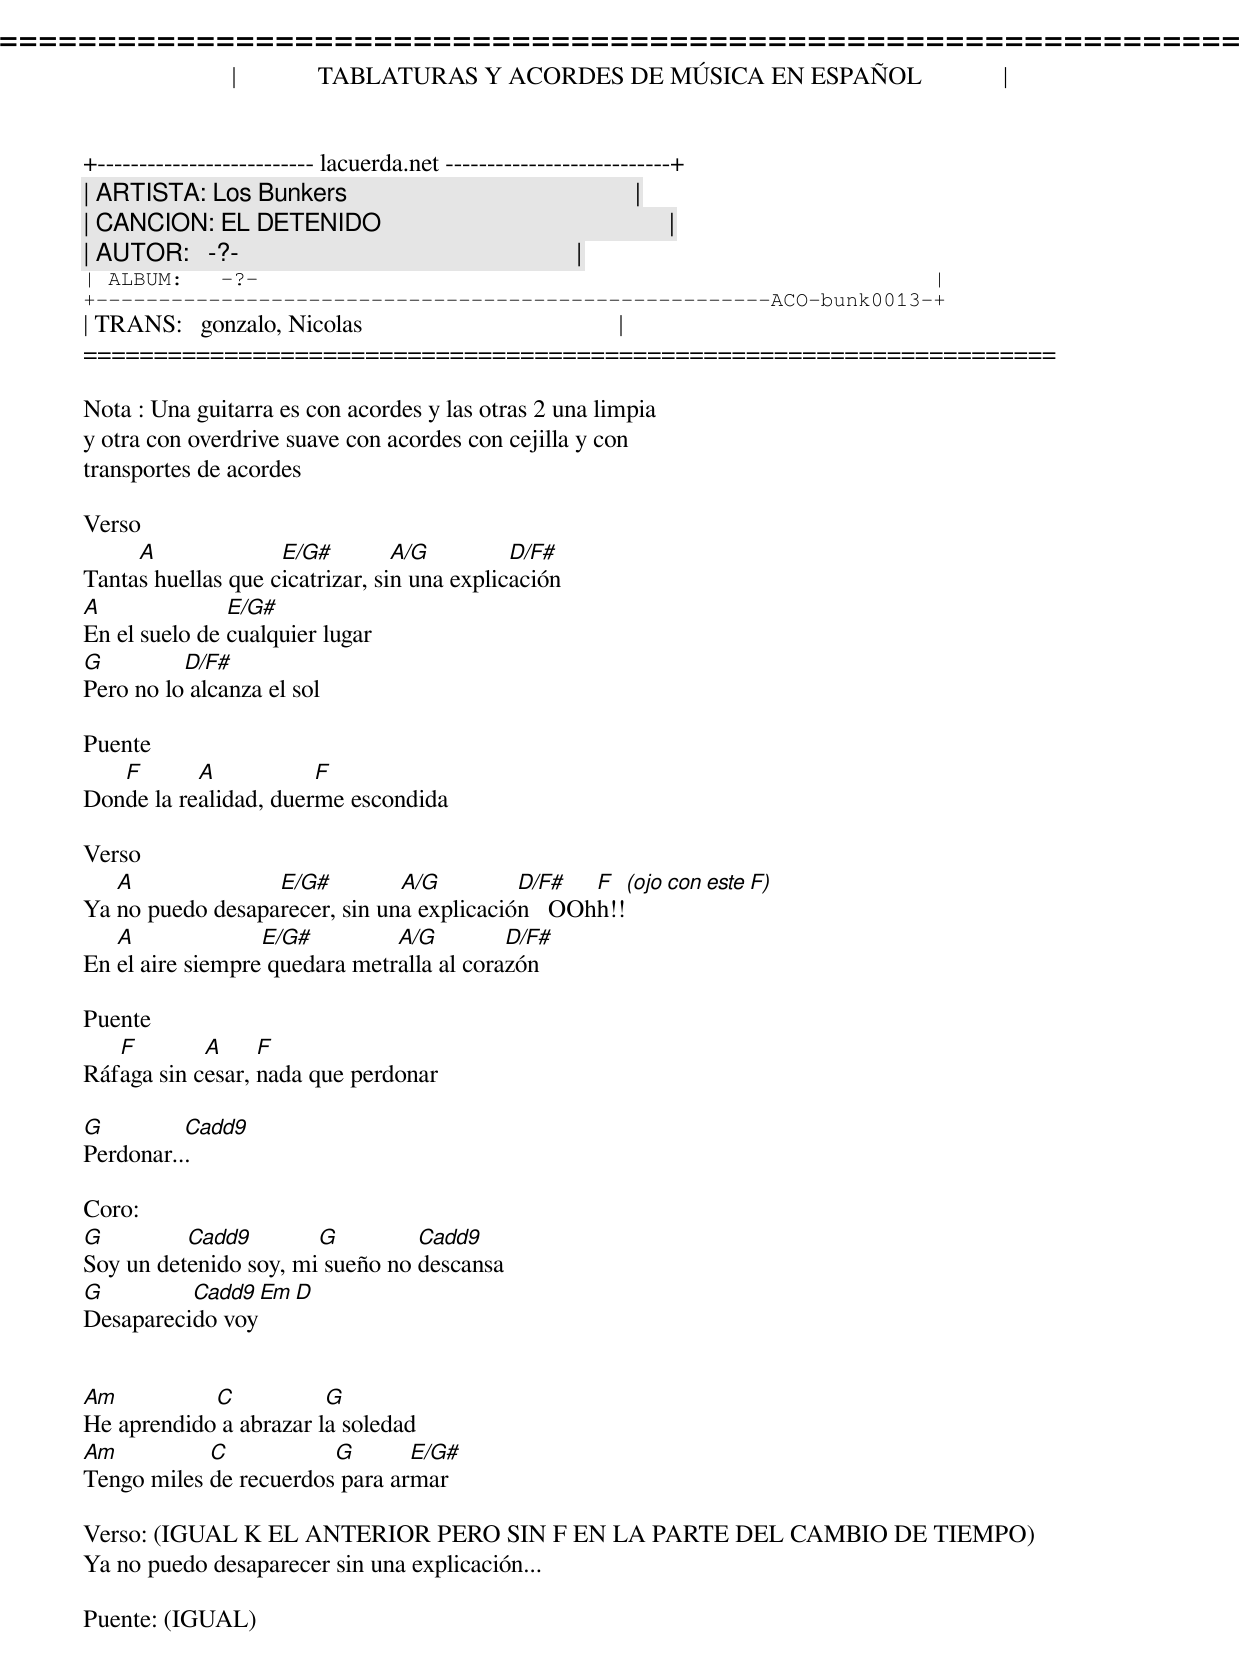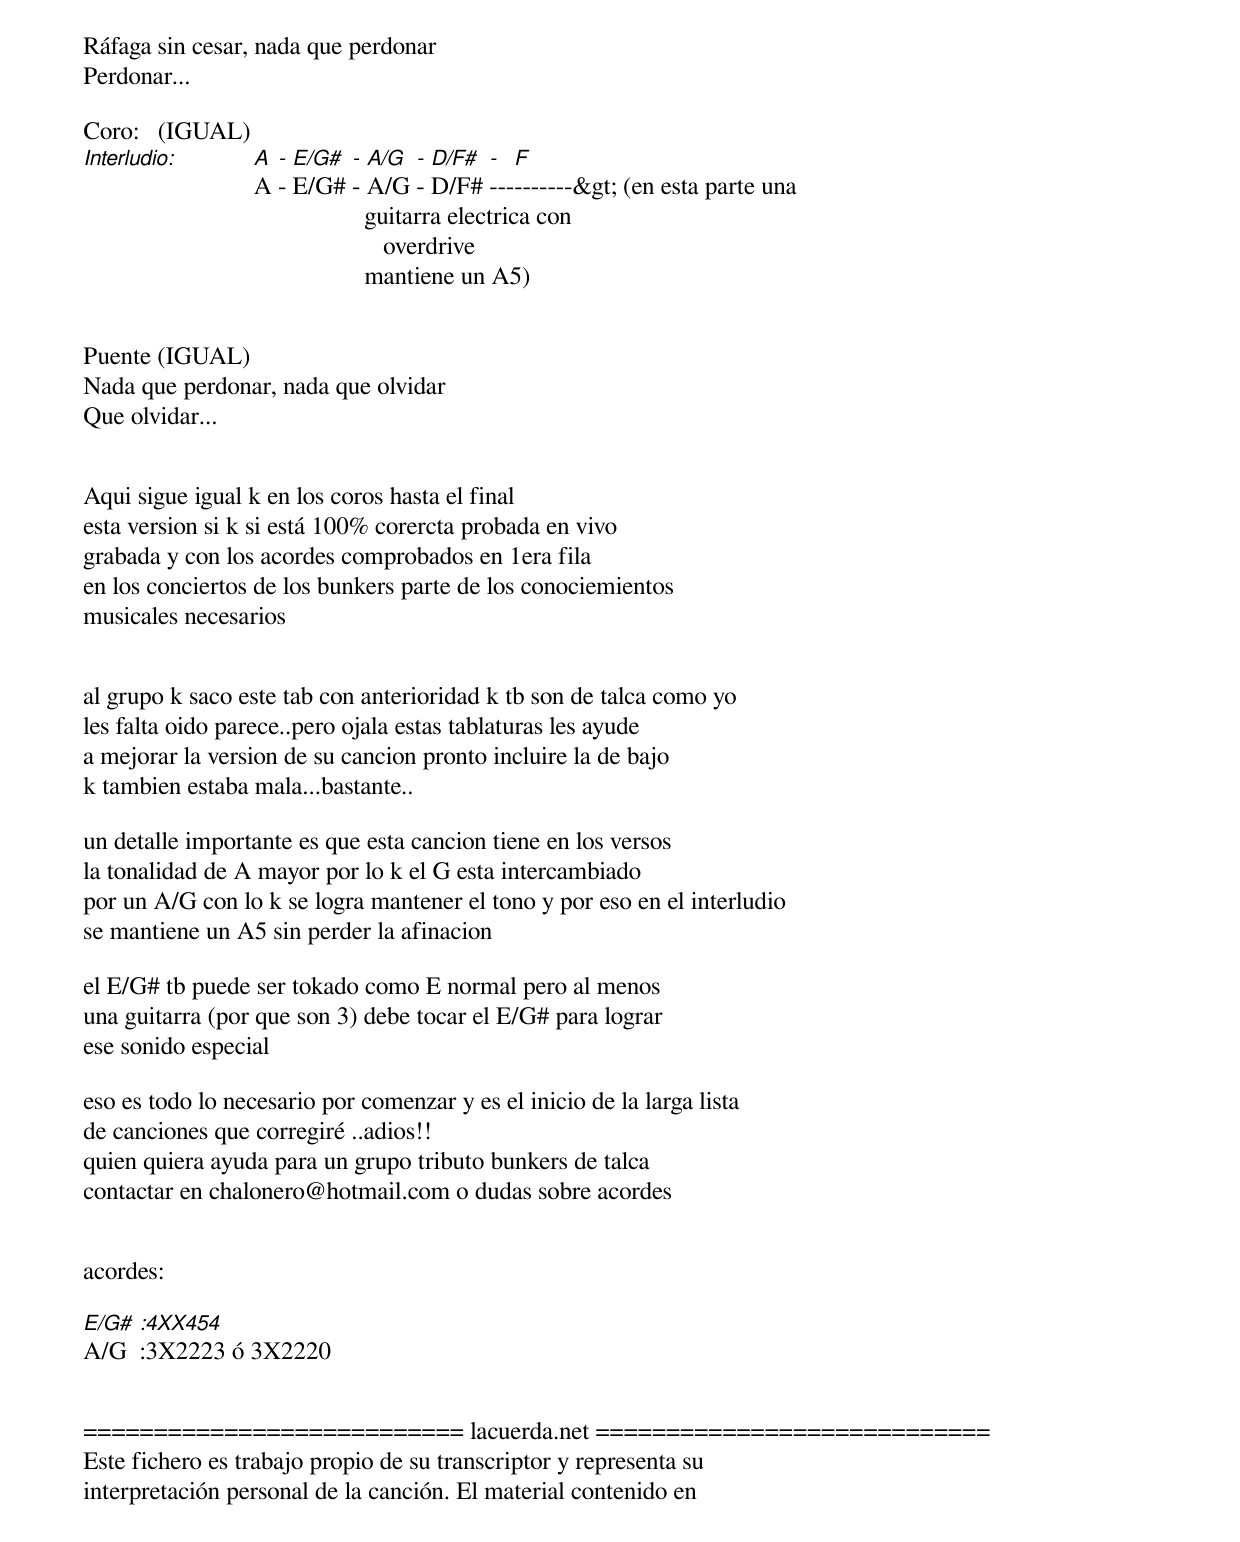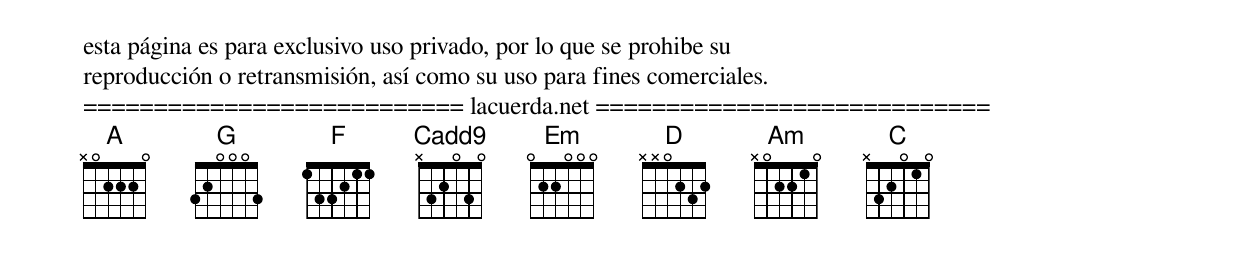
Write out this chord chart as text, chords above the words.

=====================================================================
|             TABLATURAS Y ACORDES DE MÚSICA EN ESPAÑOL             |
+-------------------------- lacuerda.net ---------------------------+
| ARTISTA: Los Bunkers                                              |
| CANCION: EL DETENIDO                                              |
| AUTOR:   -?-                                                      |
| ALBUM:   -?-                                                      |
+------------------------------------------------------ACO-bunk0013-+
| TRANS:   gonzalo, Nicolas                                         |
=====================================================================

Nota : Una guitarra es con acordes y las otras 2 una limpia
y otra con overdrive suave con acordes con cejilla y con
transportes de acordes

Verso
     A              E/G#         A/G         D/F#
Tantas huellas que cicatrizar, sin una explicación
A              E/G#
En el suelo de cualquier lugar
G         D/F#
Pero no lo alcanza el sol

Puente
   F       A           F
Donde la realidad, duerme escondida

Verso
   A              E/G#         A/G         D/F#   F   (ojo con este F)
Ya no puedo desaparecer, sin una explicación   OOhh!!
   A              E/G#         A/G         D/F#
En el aire siempre quedara metralla al corazón

Puente
   F        A     F
Ráfaga sin cesar, nada que perdonar

G         Cadd9
Perdonar...

Coro:
G         Cadd9        G         Cadd9
Soy un detenido soy, mi sueño no descansa
G         Cadd9       Em          D
Desaparecido voy


Am          C           G
He aprendido a abrazar la soledad
Am          C           G       E/G#
Tengo miles de recuerdos para armar

Verso: (IGUAL K EL ANTERIOR PERO SIN F EN LA PARTE DEL CAMBIO DE TIEMPO)
Ya no puedo desaparecer sin una explicación...

Puente: (IGUAL)
Ráfaga sin cesar, nada que perdonar
Perdonar...

Coro:   (IGUAL)
Interludio: A - E/G# - A/G - D/F# -  F
            A - E/G# - A/G - D/F# ----------&gt; (en esta parte una
                                             guitarra electrica con
                                                overdrive
                                             mantiene un A5)


Puente (IGUAL)
Nada que perdonar, nada que olvidar
Que olvidar...


Aqui sigue igual k en los coros hasta el final
esta version si k si está 100% corercta probada en vivo
grabada y con los acordes comprobados en 1era fila
en los conciertos de los bunkers parte de los conociemientos
musicales necesarios


al grupo k saco este tab con anterioridad k tb son de talca como yo
les falta oido parece..pero ojala estas tablaturas les ayude
a mejorar la version de su cancion pronto incluire la de bajo
k tambien estaba mala...bastante..

un detalle importante es que esta cancion tiene en los versos
la tonalidad de A mayor por lo k el G esta intercambiado
por un A/G con lo k se logra mantener el tono y por eso en el interludio
se mantiene un A5 sin perder la afinacion

el E/G# tb puede ser tokado como E normal pero al menos
una guitarra (por que son 3) debe tocar el E/G# para lograr
ese sonido especial

eso es todo lo necesario por comenzar y es el inicio de la larga lista
de canciones que corregiré ..adios!!
quien quiera ayuda para un grupo tributo bunkers de talca
contactar en chalonero@hotmail.com o dudas sobre acordes


acordes:

E/G# :4XX454
A/G  :3X2223 ó 3X2220
Cadd9:x32033


=========================== lacuerda.net ============================
Este fichero es trabajo propio de su transcriptor y representa su
interpretación personal de la canción. El material contenido en
esta página es para exclusivo uso privado, por lo que se prohibe su
reproducción o retransmisión, así como su uso para fines comerciales.
=========================== lacuerda.net ============================
